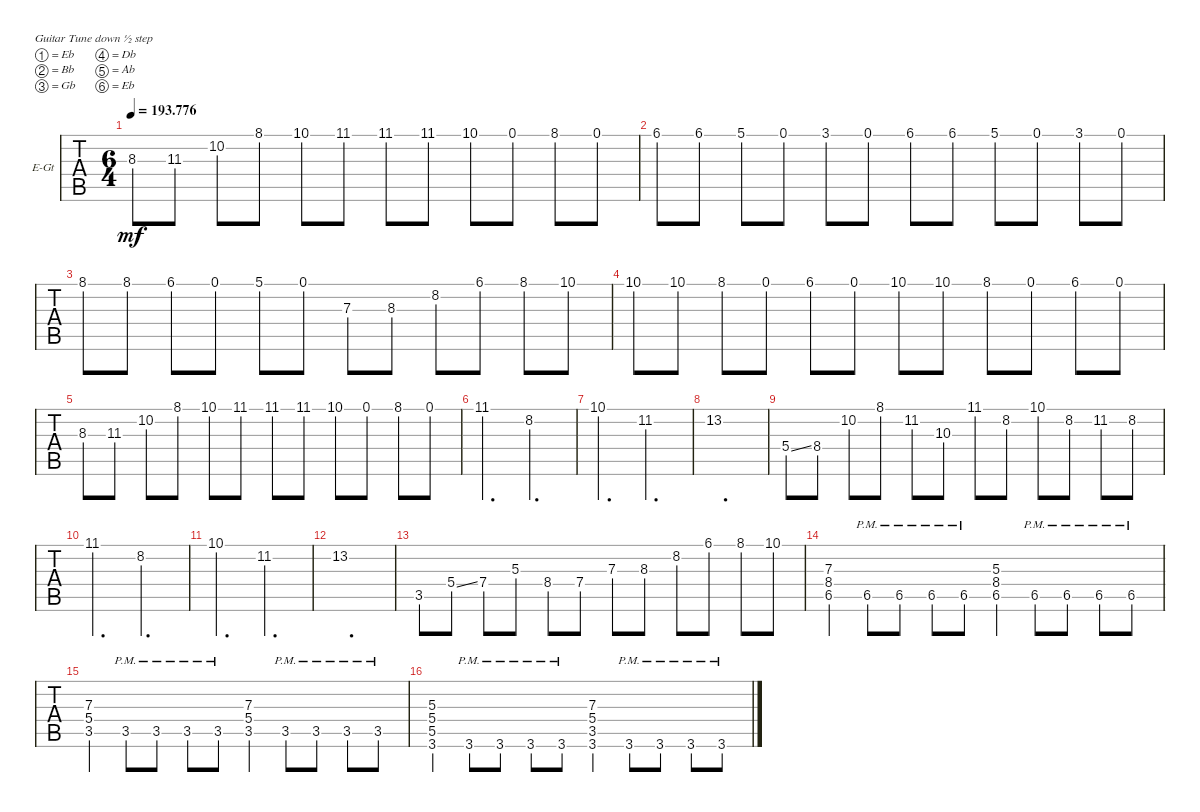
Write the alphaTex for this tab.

\defaultSystemsLayout 4
\bracketExtendMode groupsimilarinstruments
\firstSystemTrackNameOrientation horizontal
\otherSystemsTrackNameOrientation horizontal
\track ("Electric Guitar" "E-Gt") {multiBarRest instrument distortionguitar}
\staff {tabs}
\tuning (Eb4 Bb3 Gb3 Db3 Ab2 Eb2)
\ts (6 4)
\scale
0.245054
\tempo
193.776
\accidentals auto
\clef g2
\ottava regular
\simile none
\ks c
8.3.8{dy mf} 11.3.8 10.2.8 8.1.8 10.1.8 11.1.8 11.1.8 11.1.8 10.1.8 0.1.8 8.1.8 0.1.8 |
6.1.8 6.1.8 5.1.8 0.1.8 3.1.8 0.1.8 6.1.8 6.1.8 5.1.8 0.1.8 3.1.8 0.1.8 |
8.1.8 8.1.8 6.1.8 0.1.8 5.1.8 0.1.8 7.3.8 8.3.8 8.2.8 6.1.8 8.1.8 10.1.8 |
10.1.8 10.1.8 8.1.8 0.1.8 6.1.8 0.1.8 10.1.8 10.1.8 8.1.8 0.1.8 6.1.8 0.1.8 |
8.3.8 11.3.8 10.2.8 8.1.8 10.1.8 11.1.8 11.1.8 11.1.8 10.1.8 0.1.8 8.1.8 0.1.8 |
11.1.2{d} 8.2.2{d} |
10.1.2{d} 11.2.2{d} |
13.2.1{d} |
5.4{ss}.8 8.4.8 10.2.8 8.1.8 11.2.8 10.3.8 11.1.8 8.2.8 10.1.8 8.2.8 11.2.8 8.2.8 |
11.1.2{d} 8.2.2{d} |
10.1.2{d} 11.2.2{d} |
13.2.1{d} |
3.5.8 5.4{ss}.8 7.4.8 5.3.8 8.4.8 7.4.8 7.3.8 8.3.8 8.2.8 6.1.8 8.1.8 10.1.8 |
(6.5 8.4 7.3).4 6.5{pm}.8 6.5{pm}.8 6.5{pm}.8 6.5{pm}.8 (6.5 8.4 5.3).4 6.5{pm}.8 6.5{pm}.8 6.5{pm}.8 6.5{pm}.8 |
(3.5 5.4 7.3).4 3.5{pm}.8 3.5{pm}.8 3.5{pm}.8 3.5{pm}.8 (3.5 5.4 7.3).4 3.5{pm}.8 3.5{pm}.8 3.5{pm}.8 3.5{pm}.8 |
(3.6 5.5 5.4 5.3).4 3.6{pm}.8 3.6{pm}.8 3.6{pm}.8 3.6{pm}.8 (3.6 3.5 5.4 7.3).4 3.6{pm}.8 3.6{pm}.8 3.6{pm}.8 3.6{pm}.8
